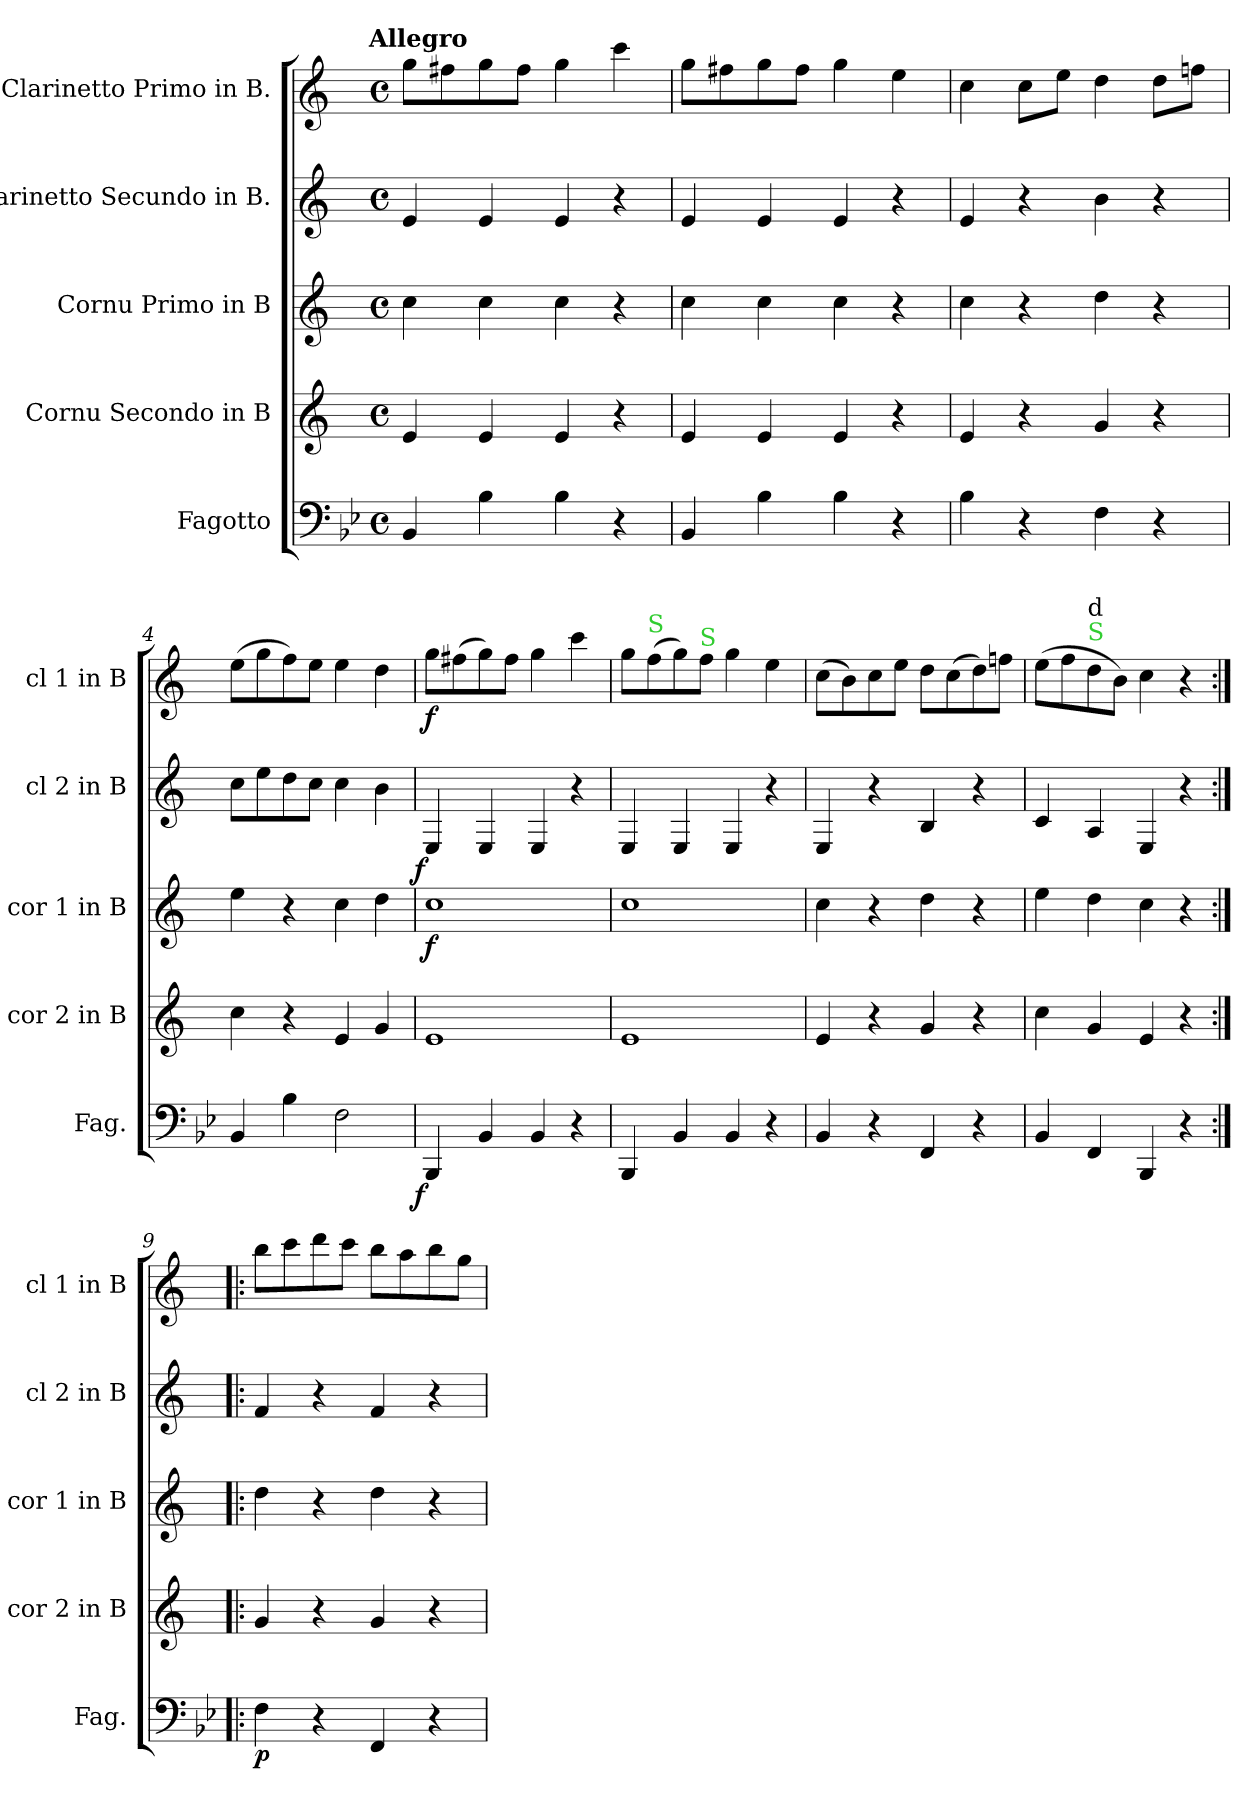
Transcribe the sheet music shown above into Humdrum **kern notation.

**kern	**dynam	**kern	**dynam	**kern	**dynam	**kern	**dynam	**kern	**dynam
*part5	*part5	*part4	*part4	*part3	*part3	*part2	*part2	*part1	*part1
*staff5	*staff5	*staff4	*staff4	*staff3	*staff3	*staff2	*staff2	*staff1	*staff1
*I"Fagotto	*	*I"Cornu Secondo in B	*	*I"Cornu Primo in B	*	*I"Clarinetto Secundo in B.	*	*I"Clarinetto Primo in B.	*
*I'Fag.	*	*I'cor 2 in B	*	*I'cor 1 in B	*	*I'cl 2 in B	*	*I'cl 1 in B	*
*clefF4	*	*clefG2	*	*clefG2	*	*clefG2	*	*clefG2	*
*	*	*ITrd1c2	*	*ITrd1c2	*	*ITrd1c2	*	*ITrd1c2	*
*k[b-e-]	*	*k[b-e-]	*	*k[b-e-]	*	*k[b-e-]	*	*k[b-e-]	*
!!LO:TX:omd:t=Allegro
*M4/4	*	*M4/4	*	*M4/4	*	*M4/4	*	*M4/4	*
*met(c)	*	*met(c)	*	*met(c)	*	*met(c)	*	*met(c)	*
*MM132	*	*MM132	*	*MM132	*	*MM132	*	*MM132	*
=1	=1	=1	=1	=1	=1	=1	=1	=1	=1
!	!LO:DY:a	!	!LO:DY:a	!	!LO:DY:a	!	!LO:DY:a	!	!LO:DY:a
4BB-/	pia&colon;	4d/	pia&colon;	4b-\	pia&colon;	4d/	pia&colon;	8ff\L	pia&colon;
.	.	.	.	.	.	.	.	8een\	.
4B-\	.	4d/	.	4b-\	.	4d/	.	8ff\	.
.	.	.	.	.	.	.	.	8ee\J	.
4B-\	.	4d/	.	4b-\	.	4d/	.	4ff\	.
4r	.	4r	.	4r	.	4r	.	4bb-\	.
=2	=2	=2	=2	=2	=2	=2	=2	=2	=2
4BB-/	.	4d/	.	4b-\	.	4d/	.	8ff\L	.
.	.	.	.	.	.	.	.	8een\	.
4B-\	.	4d/	.	4b-\	.	4d/	.	8ff\	.
.	.	.	.	.	.	.	.	8ee\J	.
4B-\	.	4d/	.	4b-\	.	4d/	.	4ff\	.
4r	.	4r	.	4r	.	4r	.	4dd\	.
=3	=3	=3	=3	=3	=3	=3	=3	=3	=3
4B-\	.	4d/	.	4b-\	.	4d/	.	4b-\	.
4r	.	4r	.	4r	.	4r	.	8b-\L	.
.	.	.	.	.	.	.	.	8dd\J	.
4F\	.	4f/	.	4cc\	.	4a\	.	4cc\	.
4r	.	4r	.	4r	.	4r	.	8cc\L	.
.	.	.	.	.	.	.	.	8ee-X\J	.
=4	=4	=4	=4	=4	=4	=4	=4	=4	=4
4BB-/	.	4b-\	.	4dd\	.	8b-\L	.	(8dd\L	.
.	.	.	.	.	.	8dd\	.	8ff\	.
4B-\	.	4r	.	4r	.	8cc\	.	8ee-\)	.
.	.	.	.	.	.	8b-\J	.	8dd\J	.
2F\	.	4d/	.	4b-\	.	4b-\	.	4dd\	.
.	.	4f/	.	4cc\	.	4a\	.	4cc\	.
=5	=5	=5	=5	=5	=5	=5	=5	=5	=5
!	!LO:DY:rj	!	!LO:DY:rj	!	!	!	!LO:DY:rj	!	!
4BBB-/	f	1d/	fu	1b-\	f	4D/	f	8ff\L	f
.	.	.	.	.	.	.	.	(8een\	.
4BB-/	.	.	.	.	.	4D/	.	8ff\)	.
.	.	.	.	.	.	.	.	8ee\J	.
4BB-/	.	.	.	.	.	4D/	.	4ff\	.
4r	.	.	.	.	.	4r	.	4bb-\	.
=6	=6	=6	=6	=6	=6	=6	=6	=6	=6
4BBB-/	.	1d/	.	1b-\	.	4D/	.	8ff\L	.
!	!	!	!	!	!	!	!	!LO:TX:a:color=limegreen:t=S	!
.	.	.	.	.	.	.	.	(8ee-\	.
4BB-/	.	.	.	.	.	4D/	.	8ff\)	.
!	!	!	!	!	!	!	!	!LO:TX:a:color=limegreen:t=S	!
.	.	.	.	.	.	.	.	8ee-\J	.
4BB-/	.	.	.	.	.	4D/	.	4ff\	.
4r	.	.	.	.	.	4r	.	4dd\	.
=7	=7	=7	=7	=7	=7	=7	=7	=7	=7
4BB-/	.	4d/	.	4b-\	.	4D/	.	(8b-\L	.
.	.	.	.	.	.	.	.	8a\)	.
4r	.	4r	.	4r	.	4r	.	8b-\	.
.	.	.	.	.	.	.	.	8dd\J	.
4FF/	.	4f/	.	4cc\	.	4A/	.	8cc\L	.
.	.	.	.	.	.	.	.	(8b-\	.
4r	.	4r	.	4r	.	4r	.	8cc\)	.
.	.	.	.	.	.	.	.	8ee-X\J	.
=8	=8	=8	=8	=8	=8	=8	=8	=8	=8
4BB-/	.	4b-\	.	4dd\	.	4B-/	.	(8dd\L	.
.	.	.	.	.	.	.	.	8ee-\	.
!	!	!	!	!	!	!	!	!LO:TX:a:color=limegreen:t=S	!
!	!	!	!	!	!	!	!	!LO:TX:a:t=d	!
4FF/	.	4f/	.	4cc\	.	4G/	.	8cc\	.
.	.	.	.	.	.	.	.	8a\J)	.
4BBB-/	.	4d/	.	4b-\	.	4D/	.	4b-\	.
4r	.	4r	.	4r	.	4r	.	4r	.
=9:|!|:	=9:|!|:	=9:|!|:	=9:|!|:	=9:|!|:	=9:|!|:	=9:|!|:	=9:|!|:	=9:|!|:	=9:|!|:
!	!	!	!	!	!LO:DY:rj	!	!LO:DY:rj	!	!LO:DY:rj
4F\	p	4f/	pu	4cc\	p&colon;	4e-/	p&colon;	8aa\L	p&colon;
.	.	.	.	.	.	.	.	8bb-\	.
4r	.	4r	.	4r	.	4r	.	8ccc\	.
.	.	.	.	.	.	.	.	8bb-\J	.
4FF/	.	4f/	.	4cc\	.	4e-/	.	8aa\L	.
.	.	.	.	.	.	.	.	8gg\	.
4r	.	4r	.	4r	.	4r	.	8aa\	.
.	.	.	.	.	.	.	.	8ff\J	.
=	=	=	=	=	=	=	=	=	=
*-	*-	*-	*-	*-	*-	*-	*-	*-	*-
